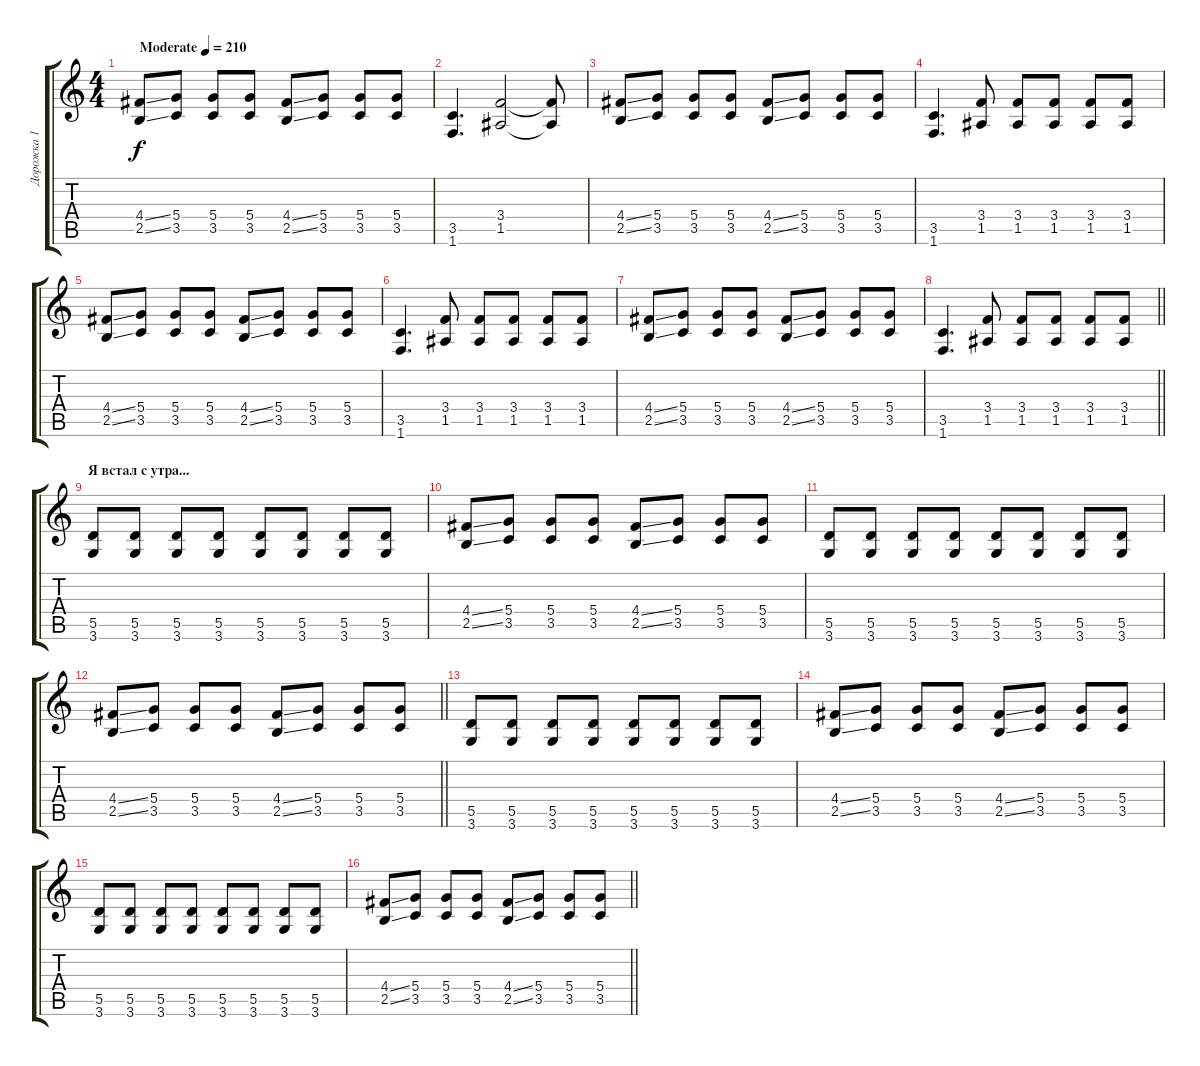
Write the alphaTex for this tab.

\track ("Дорожка 1" "Дорожка 1") {instrument distortionguitar}
\staff {score tabs}
\tuning (E4 B3 G3 D3 A2 E2) {hide}
\ts (4 4)
\tempo (210 "Moderate")
\clef g2
\ks c
(4.4{ss} 2.5{ss}).8{dy f instrument distortionguitar} (5.4 3.5).8 (5.4 3.5).8 (5.4 3.5).8 (4.4{ss} 2.5{ss}).8 (5.4 3.5).8 (5.4 3.5).8 (5.4 3.5).8 |
(3.5 1.6).4{d} (3.4 1.5).2 (3.4{t} 1.5{t}).8 |
(4.4{ss} 2.5{ss}).8 (5.4 3.5).8 (5.4 3.5).8 (5.4 3.5).8 (4.4{ss} 2.5{ss}).8 (5.4 3.5).8 (5.4 3.5).8 (5.4 3.5).8 |
(3.5 1.6).4{d} (3.4 1.5).8 (3.4 1.5).8 (3.4 1.5).8 (3.4 1.5).8 (3.4 1.5).8 |
(4.4{ss} 2.5{ss}).8 (5.4 3.5).8 (5.4 3.5).8 (5.4 3.5).8 (4.4{ss} 2.5{ss}).8 (5.4 3.5).8 (5.4 3.5).8 (5.4 3.5).8 |
(3.5 1.6).4{d} (3.4 1.5).8 (3.4 1.5).8 (3.4 1.5).8 (3.4 1.5).8 (3.4 1.5).8 |
(4.4{ss} 2.5{ss}).8 (5.4 3.5).8 (5.4 3.5).8 (5.4 3.5).8 (4.4{ss} 2.5{ss}).8 (5.4 3.5).8 (5.4 3.5).8 (5.4 3.5).8 |
\barLineRight lightlight
(3.5 1.6).4{d} (3.4 1.5).8 (3.4 1.5).8 (3.4 1.5).8 (3.4 1.5).8 (3.4 1.5).8 |
\section ("" "Я встал с утра...")
(5.5 3.6).8 (5.5 3.6).8 (5.5 3.6).8 (5.5 3.6).8 (5.5 3.6).8 (5.5 3.6).8 (5.5 3.6).8 (5.5 3.6).8 |
(4.4{ss} 2.5{ss}).8 (5.4 3.5).8 (5.4 3.5).8 (5.4 3.5).8 (4.4{ss} 2.5{ss}).8 (5.4 3.5).8 (5.4 3.5).8 (5.4 3.5).8 |
(5.5 3.6).8 (5.5 3.6).8 (5.5 3.6).8 (5.5 3.6).8 (5.5 3.6).8 (5.5 3.6).8 (5.5 3.6).8 (5.5 3.6).8 |
\barLineRight lightlight
(4.4{ss} 2.5{ss}).8 (5.4 3.5).8 (5.4 3.5).8 (5.4 3.5).8 (4.4{ss} 2.5{ss}).8 (5.4 3.5).8 (5.4 3.5).8 (5.4 3.5).8 |
(5.5 3.6).8 (5.5 3.6).8 (5.5 3.6).8 (5.5 3.6).8 (5.5 3.6).8 (5.5 3.6).8 (5.5 3.6).8 (5.5 3.6).8 |
(4.4{ss} 2.5{ss}).8 (5.4 3.5).8 (5.4 3.5).8 (5.4 3.5).8 (4.4{ss} 2.5{ss}).8 (5.4 3.5).8 (5.4 3.5).8 (5.4 3.5).8 |
(5.5 3.6).8 (5.5 3.6).8 (5.5 3.6).8 (5.5 3.6).8 (5.5 3.6).8 (5.5 3.6).8 (5.5 3.6).8 (5.5 3.6).8 |
\barLineRight lightlight
(4.4{ss} 2.5{ss}).8 (5.4 3.5).8 (5.4 3.5).8 (5.4 3.5).8 (4.4{ss} 2.5{ss}).8 (5.4 3.5).8 (5.4 3.5).8 (5.4 3.5).8
